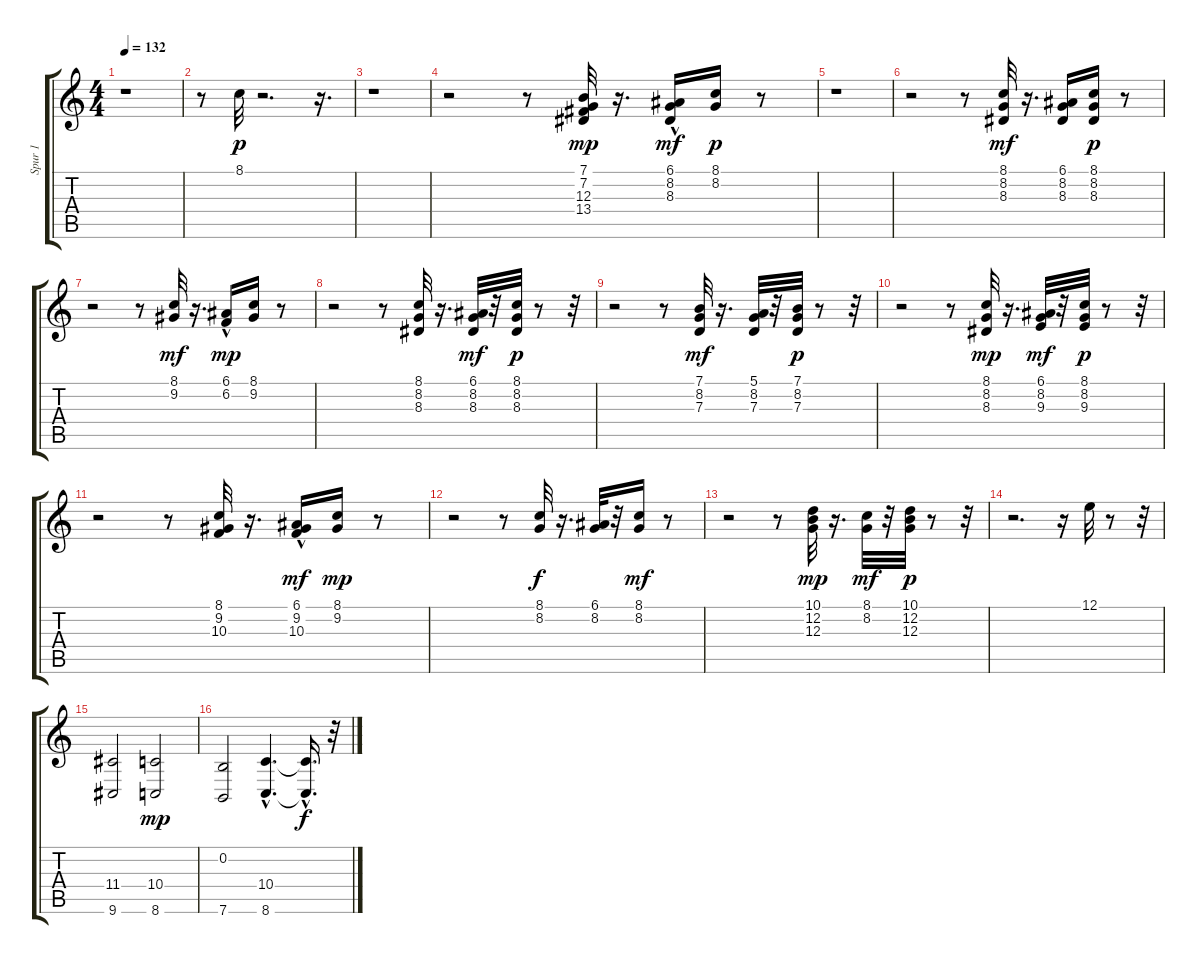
\track ("Spur 1" "Spur 1") {instrument brasssection}
\staff {score tabs}
\tuning (E4 B3 G3 D3 A2 E2) {hide}
\ts (4 4)
\tempo 132
\clef g2
\ks c
r.1{dy p} |
r.8 8.1.32 r.2{d} r.16{d} |
r.1 |
r.2 r.8 (7.1 7.2 12.3 13.4).32{dy mp} r.16{d} (6.1 8.2 8.3{hac}).16{dy mf} (8.1 8.2).16{dy p} r.8 |
r.1 |
r.2 r.8 (8.1 8.2 8.3).32{dy mf} r.16{d} (6.1 8.2 8.3).16 (8.1 8.2 8.3).16{dy p} r.8 |
r.2 r.8 (8.1 9.2).32{dy mf} r.16{d} (6.1{hac} 6.2).16{dy mp} (8.1 9.2).16 r.8 |
r.2 r.8 (8.1 8.2 8.3).32 r.16{d} (6.1 8.2 8.3).32{dy mf} r.32 (8.1 8.2 8.3).32{dy p} r.8 r.32 |
r.2 r.8 (7.1 8.2 7.3).32{dy mf} r.16{d} (5.1 8.2 7.3).32 r.32 (7.1 8.2 7.3).32{dy p} r.8 r.32 |
r.2 r.8 (8.1 8.2 8.3).32{dy mp} r.16{d} (6.1 8.2 9.3).32{dy mf} r.32 (8.1 8.2 9.3).32{dy p} r.8 r.32 |
r.2 r.8 (8.1 9.2 10.3).32 r.16{d} (6.1 9.2 10.3{hac}).16{dy mf} (8.1 9.2).16{dy mp} r.8 |
r.2 r.8 (8.1 8.2).32{dy f} r.16{d} (6.1 8.2).32 r.32 (8.1 8.2).16{dy mf} r.8 |
r.2 r.8 (10.1 12.2 12.3).32{dy mp} r.16{d} (8.1 8.2).32{dy mf} r.32 (10.1 12.2 12.3).32{dy p} r.8 r.32 |
r.2{d} r.16 12.1.32 r.8 r.32 |
(11.4 9.6).2 (10.4 8.6).2{dy mp} |
(0.2 7.6).2 (10.4{hac} 8.6{hac}).4{d} (10.4{hac t} 8.6{t}).16{d dy f} r.32
